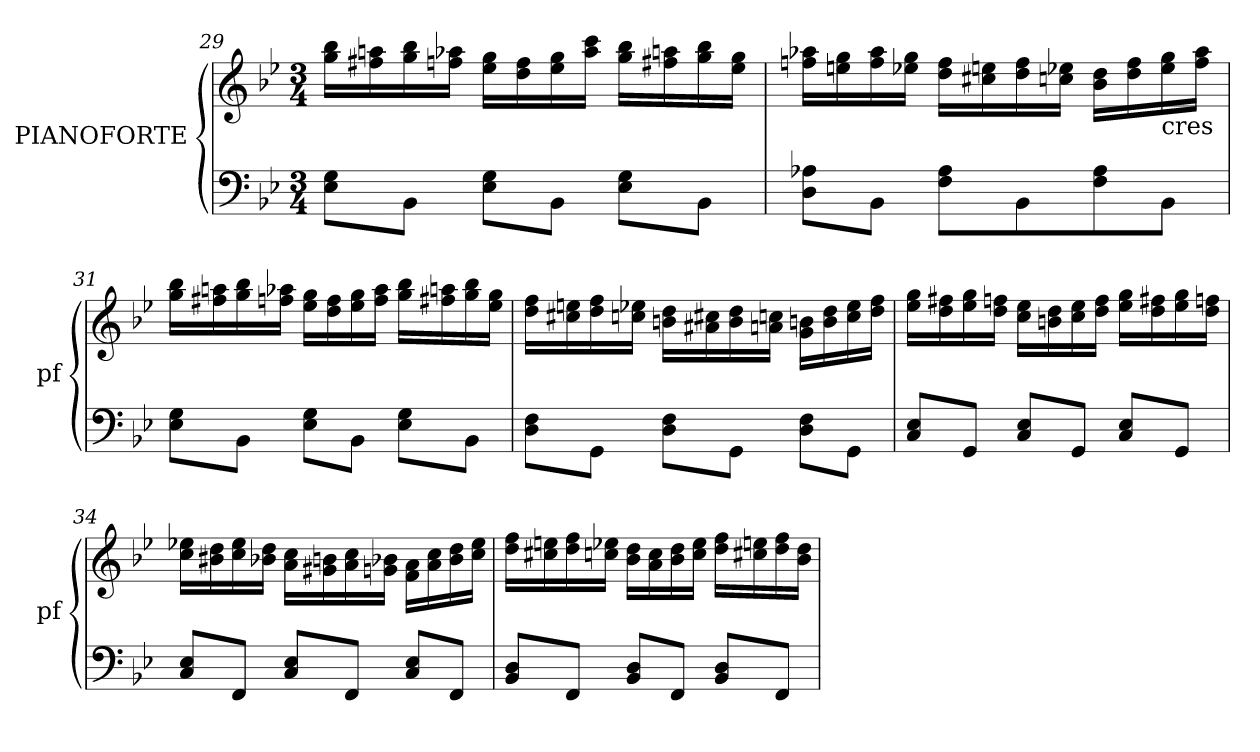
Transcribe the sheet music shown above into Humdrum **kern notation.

**kern	**kern
*part2	*part1
*staff2	*staff1
*I"PIANOFORTE	*I"PIANOFORTE
*I'pf	*I'pf
*clefF4	*clefG2
*k[b-e-]	*k[b-e-]
*B-:	*B-:
*M3/4	*M3/4
=29	=29
8E-\ 8G\L	16gg\ 16bb-\LL
.	16ff#X\ 16aan\
8BB-\J	16gg\ 16bb-\
.	16ffn\ 16aa-X\JJ
8E-\ 8G\L	16ee-\ 16gg\LL
.	16dd\ 16ff\
8BB-\J	16ee-\ 16gg\
.	16aa-\ 16ccc\JJ
8E-\ 8G\L	16gg\ 16bb-\LL
.	16ff#X\ 16aan\
8BB-\J	16gg\ 16bb-\
.	16ee-\ 16gg\JJ
=30	=30
8D\ 8A-X\L	16ffn\ 16aa-X\LL
.	16een\ 16gg\
8BB-\J	16ff\ 16aa-\
.	16ee-X\ 16gg\JJ
8F\ 8A-\L	16dd\ 16ff\LL
.	16cc#X\ 16een\
8BB-\	16dd\ 16ff\
.	16ccn\ 16ee-X\JJ
8F\ 8A-\	16b-\ 16dd\LL
.	16dd\ 16ff\
!	!LO:TX:b:t=cres
8BB-\J	16ee-\ 16gg\
.	16ff\ 16aa-\JJ
=31	=31
8E-\ 8G\L	16gg\ 16bb-\LL
.	16ff#X\ 16aan\
8BB-\J	16gg\ 16bb-\
.	16ffn\ 16aa-X\JJ
8E-\ 8G\L	16ee-\ 16gg\LL
.	16dd\ 16ff\
8BB-\J	16ee-\ 16gg\
.	16ff\ 16aa-\JJ
8E-\ 8G\L	16gg\ 16bb-\LL
.	16ff#X\ 16aan\
8BB-\J	16gg\ 16bb-\
.	16ee-\ 16gg\JJ
=32	=32
8D\ 8F\L	16dd\ 16ff\LL
.	16cc#X\ 16een\
8GG\J	16dd\ 16ff\
.	16ccn\ 16ee-X\JJ
8D\ 8F\L	16bn\ 16dd\LL
.	16a#X\ 16cc#X\
8GG\J	16b\ 16dd\
.	16an\ 16ccn\JJ
8D\ 8F\L	16g\ 16bn\LL
.	16b\ 16dd\
8GG\J	16cc\ 16ee-\
.	16dd\ 16ff\JJ
=33	=33
8C/ 8E-/L	16ee-\ 16gg\LL
.	16dd\ 16ff#X\
8GG/J	16ee-\ 16gg\
.	16dd\ 16ffn\JJ
8C/ 8E-/L	16cc\ 16ee-\LL
.	16bn\ 16dd\
8GG/J	16cc\ 16ee-\
.	16dd\ 16ff\JJ
8C/ 8E-/L	16ee-\ 16gg\LL
.	16dd\ 16ff#X\
8GG/J	16ee-\ 16gg\
.	16dd\ 16ffn\JJ
=34	=34
8C/ 8E-/L	16cc\ 16ee-X\LL
.	16b#X\ 16dd\
8FF/J	16cc\ 16ee-\
.	16b-X\ 16dd\JJ
8C/ 8E-/L	16a\ 16cc\LL
.	16g#X\ 16bn\
8FF/J	16a\ 16cc\
.	16gn\ 16b-X\JJ
8C/ 8E-/L	16f\ 16a\LL
.	16a\ 16cc\
8FF/J	16b-\ 16dd\
.	16cc\ 16ee-\JJ
=35	=35
8BB-/ 8D/L	16dd\ 16ff\LL
.	16cc#X\ 16een\
8FF/J	16dd\ 16ff\
.	16ccn\ 16ee-X\JJ
8BB-/ 8D/L	16b-\ 16dd\LL
.	16a\ 16cc\
8FF/J	16b-\ 16dd\
.	16cc\ 16ee-\JJ
8BB-/ 8D/L	16dd\ 16ff\LL
.	16cc#X\ 16een\
8FF/J	16dd\ 16ff\
.	16b-\ 16dd\JJ
=	=
*-	*-
